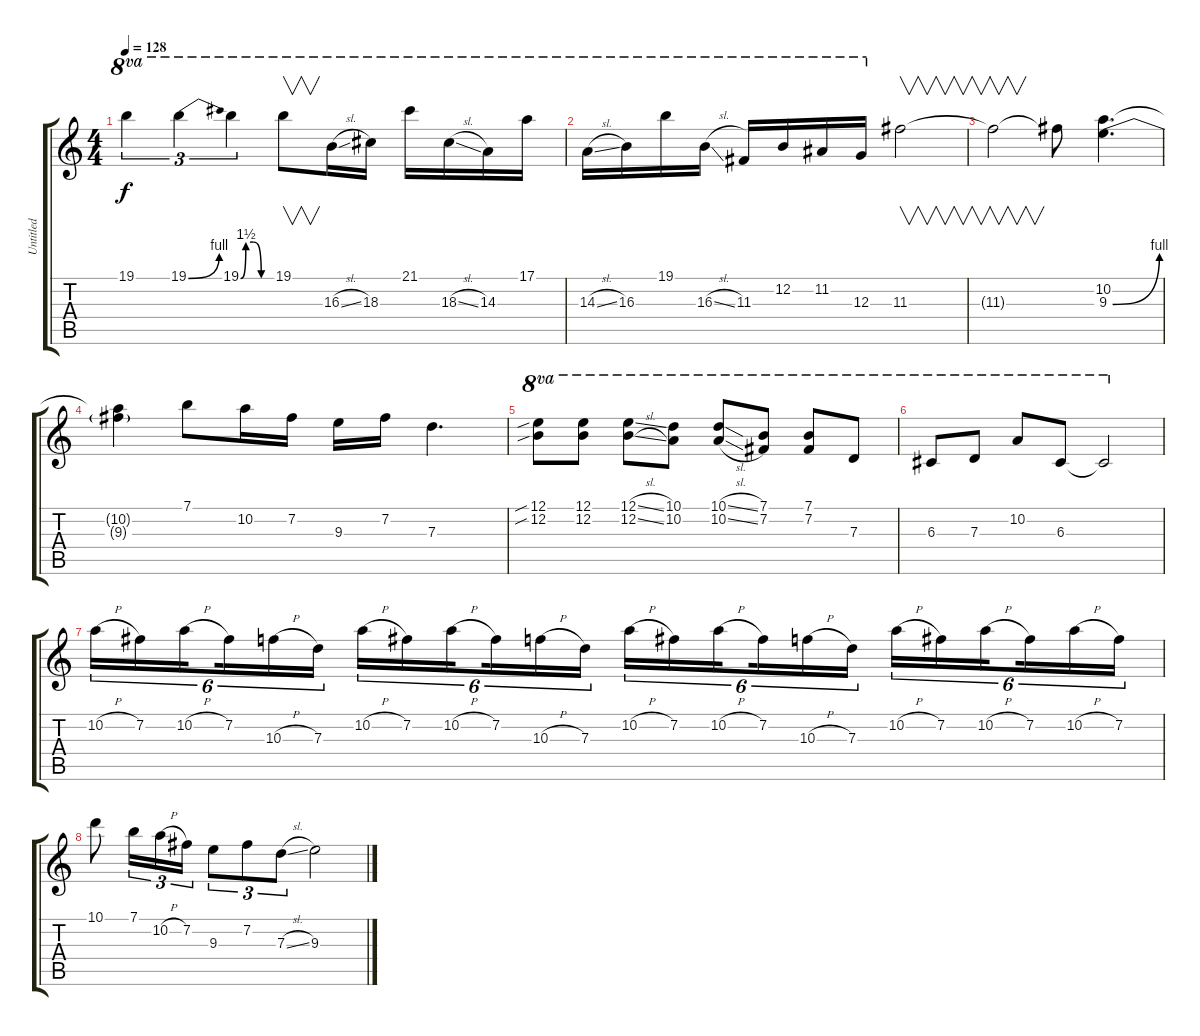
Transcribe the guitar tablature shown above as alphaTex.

\track ("Untitled" "Untitled") {instrument distortionguitar}
\staff {score tabs}
\tuning (E4 B3 G3 D3 A2 E2) {hide}
\ts (4 4)
\tempo 128
\clef g2
\ks c
19.1.4{tu (3 2) ot 8va dy f} 19.1{be (bend 0 0 60 4)}.4{tu (3 2) ot 8va} 19.1{be (custom 0 0 10 6 25 6 40 0 60 0)}.4{tu (3 2) ot 8va} 19.1.8{v ot 8va} 16.3{sl}.16{ot 8va} 18.3.16{ot 8va} 21.1.16{ot 8va} 18.3{sl}.16{ot 8va} 14.3.16{ot 8va} 17.1.16{ot 8va} |
14.3{sl}.16{ot 8va} 16.3.16{ot 8va} 19.1.16{ot 8va} 16.3{sl}.16{ot 8va} 11.3.16{ot 8va} 12.2.16{ot 8va} 11.2.16{ot 8va} 12.3.16{ot 8va} 11.3.2{v} |
11.3{t}.2{v} 11.3{t}.8 (10.2 9.3{be (bend 0 0 60 4)}).4{d} |
(10.2{t} 9.3{t}).4 7.1.8 10.2.16 7.2.16 9.3.16 7.2.16 7.3.4{d} |
(12.1{sib} 12.2{sib}).8{ot 8va} (12.1 12.2).8{ot 8va} (12.1{sl} 12.2{sl}).8{ot 8va} (10.1 10.2).8{ot 8va} (10.1{sl} 10.2{sl}).8{ot 8va} (7.1 7.2).8{ot 8va} (7.1 7.2).8{ot 8va} 7.3.8{ot 8va} |
6.3.8{ot 8va} 7.3.8{ot 8va} 10.2.8{ot 8va} 6.3.8{ot 8va} 6.3{t}.2{ot 8va} |
10.2{h}.16{tu (6 4)} 7.2.16{tu (6 4)} 10.2{h}.16{tu (6 4) beam splitsecondary} 7.2.16{tu (6 4)} 10.3{h}.16{tu (6 4)} 7.3.16{tu (6 4)} 10.2{h}.16{tu (6 4)} 7.2.16{tu (6 4)} 10.2{h}.16{tu (6 4) beam splitsecondary} 7.2.16{tu (6 4)} 10.3{h}.16{tu (6 4)} 7.3.16{tu (6 4)} 10.2{h}.16{tu (6 4)} 7.2.16{tu (6 4)} 10.2{h}.16{tu (6 4) beam splitsecondary} 7.2.16{tu (6 4)} 10.3{h}.16{tu (6 4)} 7.3.16{tu (6 4)} 10.2{h}.16{tu (6 4)} 7.2.16{tu (6 4)} 10.2{h}.16{tu (6 4) beam splitsecondary} 7.2.16{tu (6 4)} 10.2{h}.16{tu (6 4)} 7.2.16{tu (6 4)} |
10.1.8 7.1.16{tu (3 2)} 10.2{h}.16{tu (3 2)} 7.2.16{tu (3 2)} 9.3.8{tu (3 2)} 7.2.8{tu (3 2)} 7.3{sl}.8{tu (3 2)} 9.3.2
